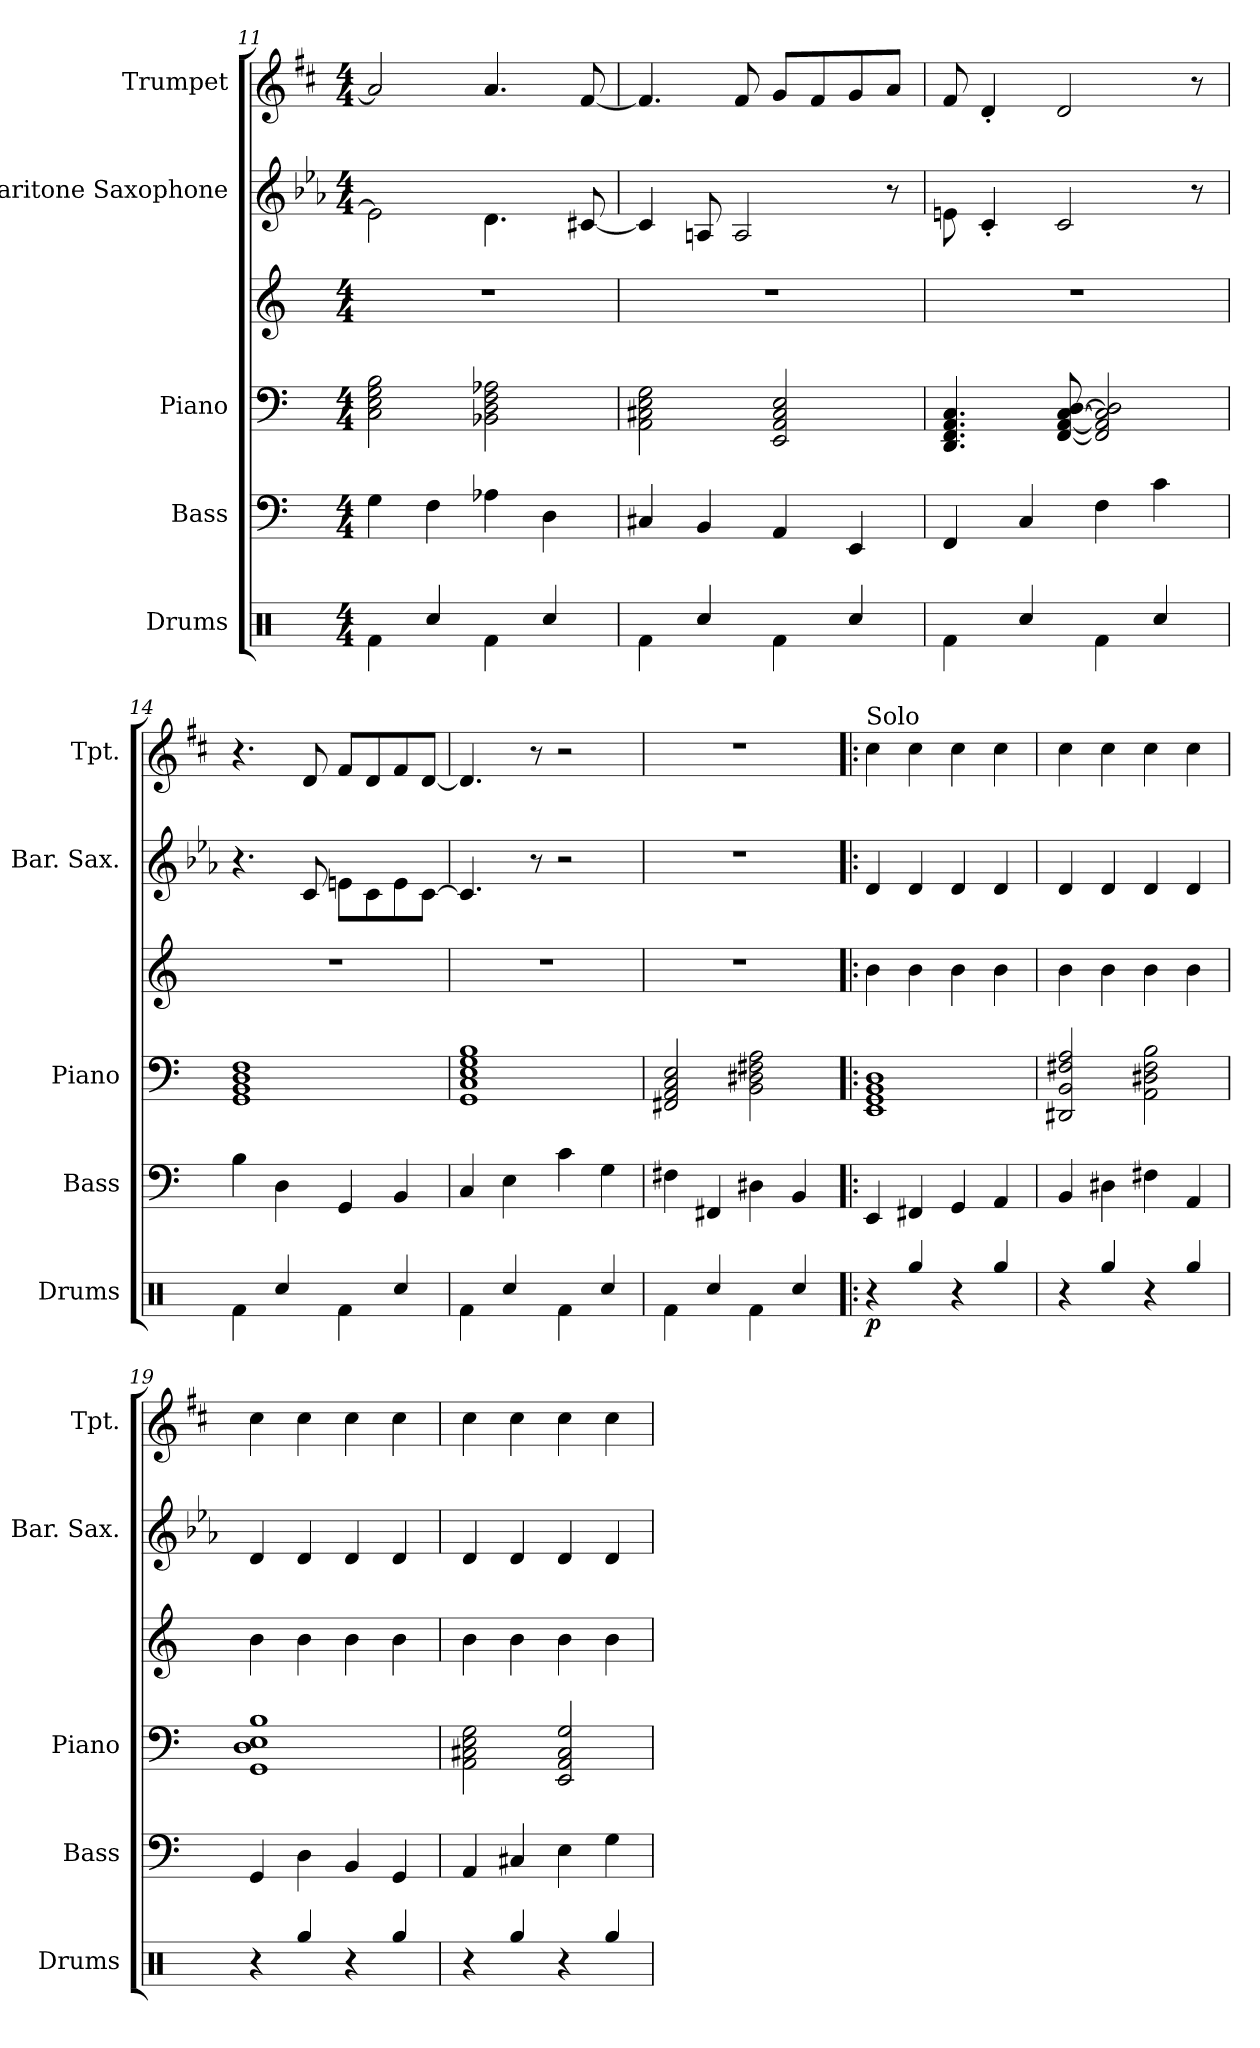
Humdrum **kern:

**kern	**dynam	**kern	**kern	**kern	**kern	**kern
*part5	*part5	*part4	*part3	*part3	*part2	*part1
*staff6	*staff6	*staff5	*staff4	*staff3	*staff2	*staff1
*I"Drums	*	*I"Bass	*I"Piano	*	*I"Baritone Saxophone	*I"Trumpet
*I'Drums	*	*I'Bass	*I'Piano	*	*I'Bar. Sax.	*I'Tpt.
*clefX	*	*clefF4	*clefF4	*clefG2	*clefG2	*clefG2
*	*	*ITrd7c12	*	*	*ITrd12c21	*ITrd1c2
*k[]	*	*k[]	*k[]	*k[]	*k[b-e-a-]	*k[]
*M4/4	*	*M4/4	*M4/4	*M4/4	*M4/4	*M4/4
=11	=11	=11	=11	=11	=11	=11
4Rf\	.	4GG\	2C\ 2E\ 2G\ 2B\	1r	2E\]	2g/]
4Rcc/	.	4FF\	.	.	.	.
4Rf\	.	4AA-X\	2BB-X\ 2D\ 2F\ 2A-X\	.	4.D\	4.g/
4Rcc/	.	4DD\	.	.	.	.
.	.	.	.	.	[8C#X/	[8e/
=12	=12	=12	=12	=12	=12	=12
4Rf\	.	4CC#X/	2AA\ 2C#X\ 2E\ 2G\	1r	4C#/]	4.e/]
4Rcc/	.	4BBB/	.	.	8AAn/	.
.	.	.	.	.	2AA/	8e/
4Rf\	.	4AAA/	2EE/ 2AA/ 2C#/ 2E/	.	.	8f/L
.	.	.	.	.	.	8e/
4Rcc/	.	4EEE/	.	.	.	8f/
.	.	.	.	.	8r	8g/J
=13	=13	=13	=13	=13	=13	=13
4Rf\	.	4FFF/	4.DD/ 4.FF/ 4.AA/ 4.C/	1r	8En\	8e/
.	.	.	.	.	4C'/	4c'/
4Rcc/	.	4CC/	.	.	.	.
.	.	.	[8FF/ [8AA/ [8C/ [8D/	.	2C/	2c/
4Rf\	.	4FF\	2FF/] 2AA/] 2C/] 2D/]	.	.	.
4Rcc/	.	4C\	.	.	.	.
.	.	.	.	.	8r	8r
!!LO:LB:g=z
=14	=14	=14	=14	=14	=14	=14
4Rf\	.	4BB\	1GG 1BB 1D 1F	1r	4.r	4.r
4Rcc/	.	4DD\	.	.	.	.
.	.	.	.	.	8C/	8c/
4Rf\	.	4GGG/	.	.	8En\L	8e/L
.	.	.	.	.	8C\	8c/
4Rcc/	.	4BBB/	.	.	8E\	8e/
.	.	.	.	.	[8C\J	[8c/J
=15	=15	=15	=15	=15	=15	=15
4Rf\	.	4CC/	1GG 1C 1E 1G 1B	1r	4.C/]	4.c/]
4Rcc/	.	4EE\	.	.	.	.
.	.	.	.	.	8r	8r
4Rf\	.	4C\	.	.	2r	2r
4Rcc/	.	4GG\	.	.	.	.
=16	=16	=16	=16	=16	=16	=16
4Rf\	.	4FF#X\	2FF#X/ 2AA/ 2C/ 2E/	1r	1r	1r
4Rcc/	.	4FFF#X/	.	.	.	.
4Rf\	.	4DD#X\	2BB\ 2D#X\ 2F#X\ 2A\	.	.	.
4Rcc/	.	4BBB/	.	.	.	.
=17!|:	=17!|:	=17!|:	=17!|:	=17!|:	=17!|:	=17!|:
!	!	!	!	!	!	!LO:TX:a:t=Solo
!	!LO:DY:b	!	!	!	!	!
4r	p	4EEE/	1EE 1GG 1BB 1D	4b	4D	4b
4Rgg/	.	4FFF#X/	.	4b	4D	4b
4r	.	4GGG/	.	4b	4D	4b
4Rgg/	.	4AAA/	.	4b	4D	4b
=18	=18	=18	=18	=18	=18	=18
4r	.	4BBB/	2DD#X/ 2BB/ 2F#X/ 2A/	4b	4D	4b
4Rgg/	.	4DD#X\	.	4b	4D	4b
4r	.	4FF#X\	2AA\ 2D#X\ 2F#\ 2B\	4b	4D	4b
4Rgg/	.	4AAA/	.	4b	4D	4b
!!LO:PB:g=z
=19	=19	=19	=19	=19	=19	=19
4r	.	4GGG/	1GG 1D 1E 1B	4b	4D	4b
4Rgg/	.	4DD\	.	4b	4D	4b
4r	.	4BBB/	.	4b	4D	4b
4Rgg/	.	4GGG/	.	4b	4D	4b
=20	=20	=20	=20	=20	=20	=20
4r	.	4AAA/	2AA\ 2C#X\ 2E\ 2G\	4b	4D	4b
4Rgg/	.	4CC#X/	.	4b	4D	4b
4r	.	4EE\	2EE/ 2AA/ 2C#/ 2G/	4b	4D	4b
4Rgg/	.	4GG\	.	4b	4D	4b
=	=	=	=	=	=	=
*-	*-	*-	*-	*-	*-	*-
